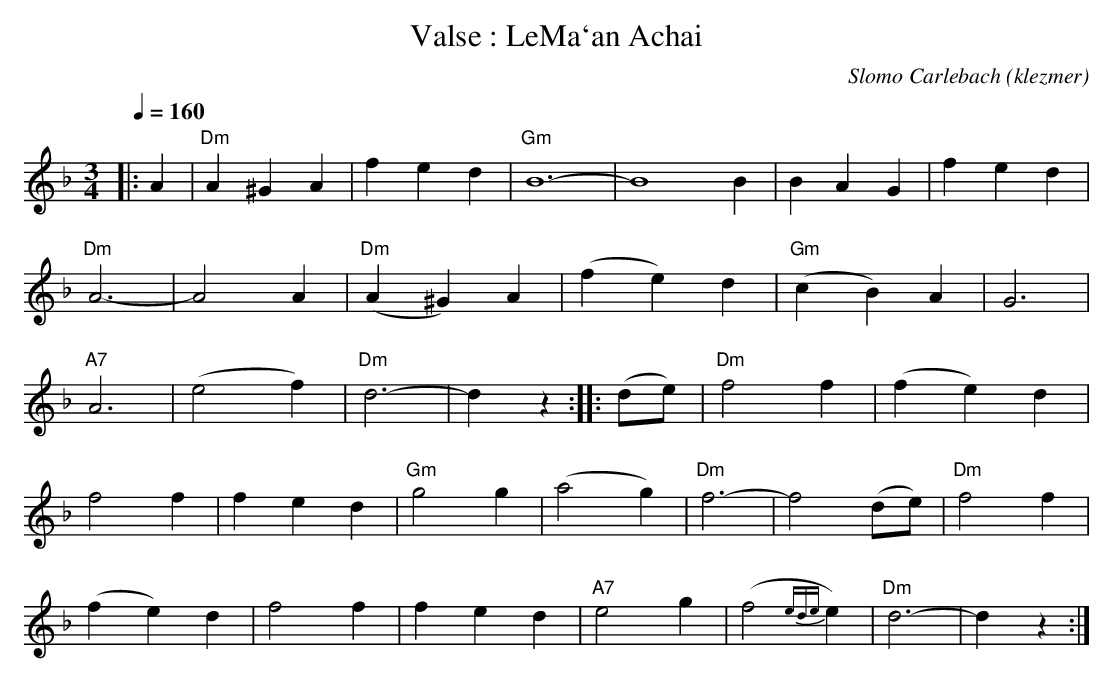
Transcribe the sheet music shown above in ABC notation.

X:1
T:Valse : LeMa`an Achai
O:klezmer
C:Slomo Carlebach
M:3/4
L:1/4
Q:1/4=160
K:Dm
|: A | "Dm"A ^G A | f e d | "Gm"B6- | B4 B | B A G | f e d |
"Dm"A3- | A2 A | "Dm"(A ^G) A | (f e) d | "Gm"(c B) A | G3 |
"A7"A3 | (e2 f) | "Dm"d3- | dz :: (d/e/) | "Dm"f2 f | (f e) d |
f2 f | f e d | "Gm"g2 g | (a2 g) | "Dm"f3- | f2 (d/e/) | "Dm"f2 f |
(f e) d | f2 f | f e d | "A7"e2 g | (f2 {ede}e) | "Dm"d3- | dz :|
